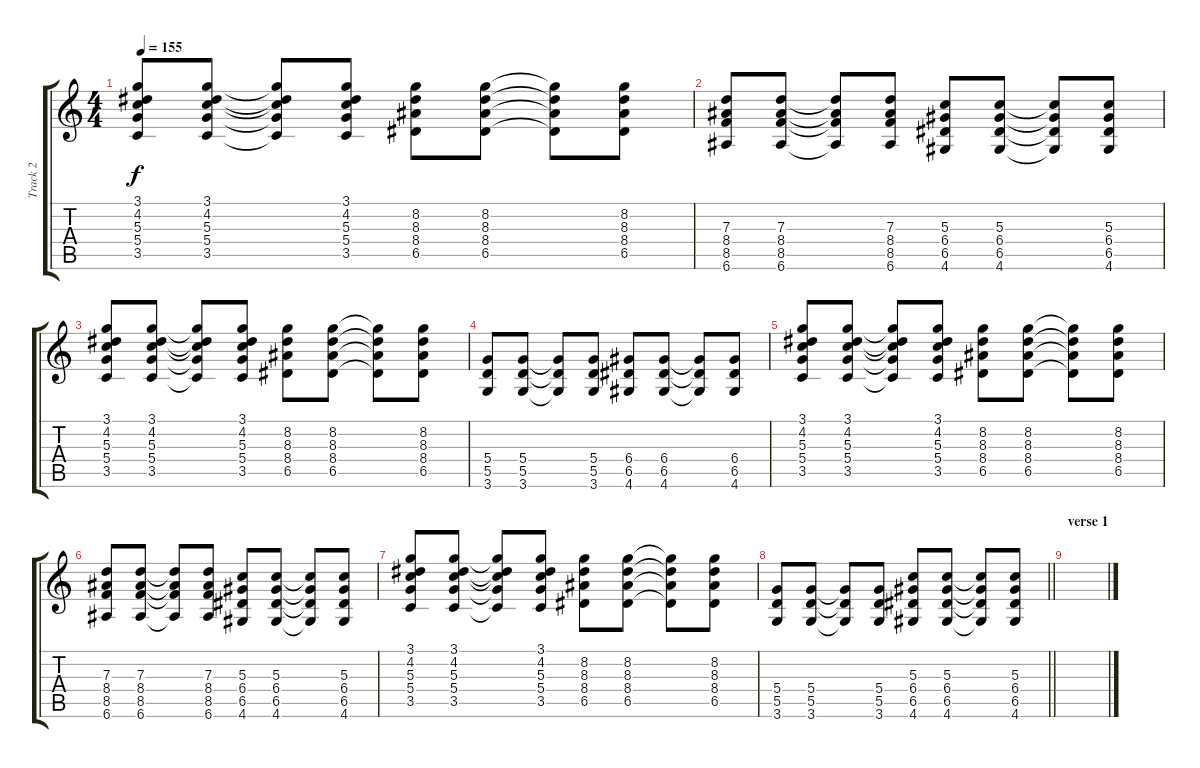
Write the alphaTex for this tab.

\track ("Track 2" "Track 2") {instrument overdrivenguitar}
\staff {score tabs}
\tuning (E4 B3 G3 D3 A2 E2) {hide}
\ts (4 4)
\tempo 155
\clef g2
\ks c
(3.1 4.2 5.3 5.4 3.5).8{dy f} (3.1 4.2 5.3 5.4 3.5).8 (3.1{t} 4.2{t} 5.3{t} 5.4{t} 3.5{t}).8 (3.1 4.2 5.3 5.4 3.5).8 (8.2 8.3 8.4 6.5).8 (8.2 8.3 8.4 6.5).8 (8.2{t} 8.3{t} 8.4{t} 6.5{t}).8 (8.2 8.3 8.4 6.5).8 |
(7.3 8.4 8.5 6.6).8 (7.3 8.4 8.5 6.6).8 (7.3{t} 8.4{t} 8.5{t} 6.6{t}).8 (7.3 8.4 8.5 6.6).8 (5.3 6.4 6.5 4.6).8 (5.3 6.4 6.5 4.6).8 (5.3{t} 6.4{t} 6.5{t} 4.6{t}).8 (5.3 6.4 6.5 4.6).8 |
(3.1 4.2 5.3 5.4 3.5).8 (3.1 4.2 5.3 5.4 3.5).8 (3.1{t} 4.2{t} 5.3{t} 5.4{t} 3.5{t}).8 (3.1 4.2 5.3 5.4 3.5).8 (8.2 8.3 8.4 6.5).8 (8.2 8.3 8.4 6.5).8 (8.2{t} 8.3{t} 8.4{t} 6.5{t}).8 (8.2 8.3 8.4 6.5).8 |
(5.4 5.5 3.6).8 (5.4 5.5 3.6).8 (5.4{t} 5.5{t} 3.6{t}).8 (5.4 5.5 3.6).8 (6.4 6.5 4.6).8 (6.4 6.5 4.6).8 (6.4{t} 6.5{t} 4.6{t}).8 (6.4 6.5 4.6).8 |
(3.1 4.2 5.3 5.4 3.5).8 (3.1 4.2 5.3 5.4 3.5).8 (3.1{t} 4.2{t} 5.3{t} 5.4{t} 3.5{t}).8 (3.1 4.2 5.3 5.4 3.5).8 (8.2 8.3 8.4 6.5).8 (8.2 8.3 8.4 6.5).8 (8.2{t} 8.3{t} 8.4{t} 6.5{t}).8 (8.2 8.3 8.4 6.5).8 |
(7.3 8.4 8.5 6.6).8 (7.3 8.4 8.5 6.6).8 (7.3{t} 8.4{t} 8.5{t} 6.6{t}).8 (7.3 8.4 8.5 6.6).8 (5.3 6.4 6.5 4.6).8 (5.3 6.4 6.5 4.6).8 (5.3{t} 6.4{t} 6.5{t} 4.6{t}).8 (5.3 6.4 6.5 4.6).8 |
(3.1 4.2 5.3 5.4 3.5).8 (3.1 4.2 5.3 5.4 3.5).8 (3.1{t} 4.2{t} 5.3{t} 5.4{t} 3.5{t}).8 (3.1 4.2 5.3 5.4 3.5).8 (8.2 8.3 8.4 6.5).8 (8.2 8.3 8.4 6.5).8 (8.2{t} 8.3{t} 8.4{t} 6.5{t}).8 (8.2 8.3 8.4 6.5).8 |
\barLineRight lightlight
(5.4 5.5 3.6).8 (5.4 5.5 3.6).8 (5.4{t} 5.5{t} 3.6{t}).8 (5.4 5.5 3.6).8 (5.3 6.4 6.5 4.6).8 (5.3 6.4 6.5 4.6).8 (5.3{t} 6.4{t} 6.5{t} 4.6{t}).8 (5.3 6.4 6.5 4.6).8 |
\section ("" "verse 1")
